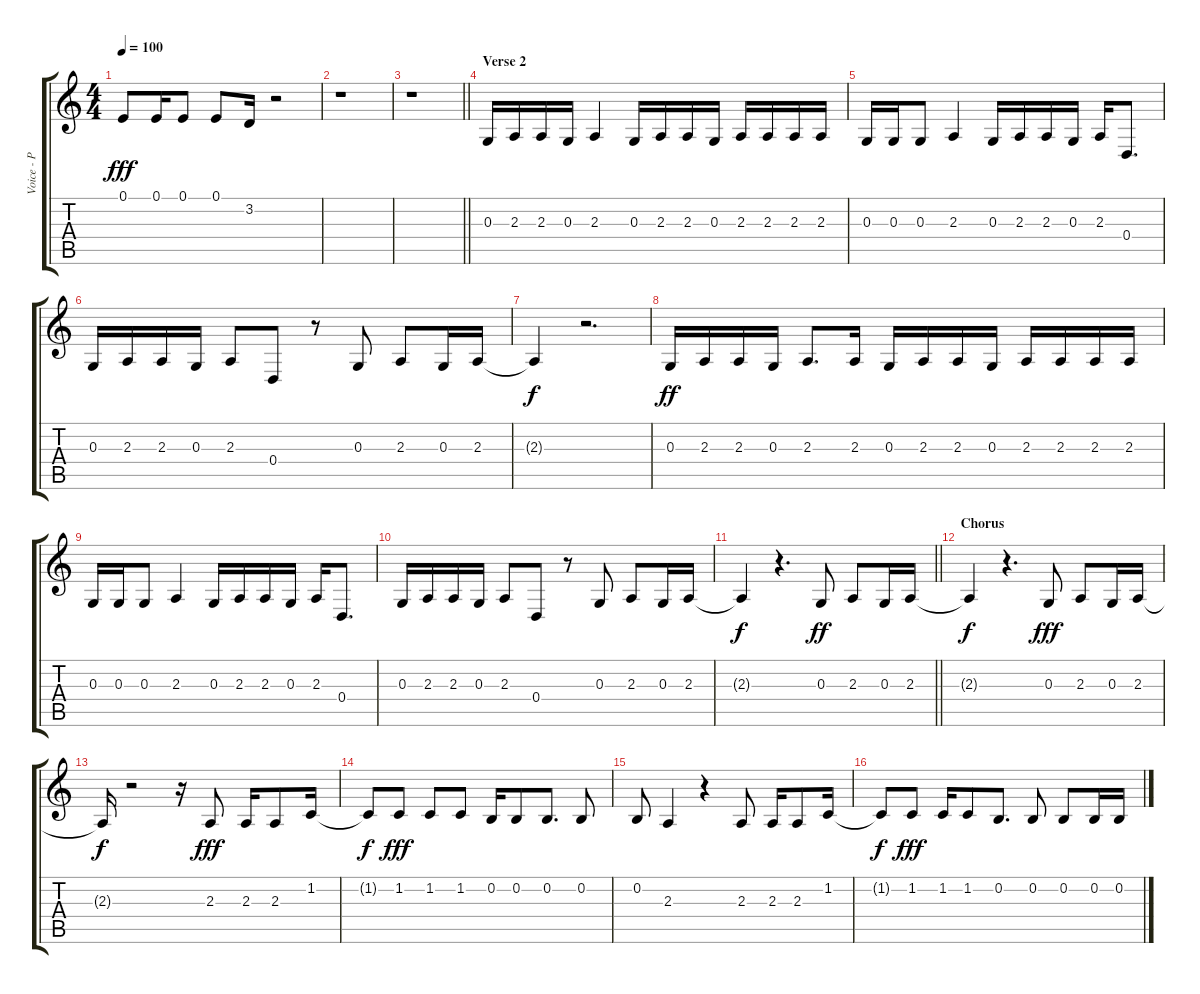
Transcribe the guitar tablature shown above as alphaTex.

\track ("Voice - P" "Voice - P") {instrument baritonesax}
\staff {score tabs}
\tuning (E4 B3 G3 D3 A2 E2) {hide}
\ts (4 4)
\tempo 100
\clef g2
\ks c
0.1.8{dy fff} 0.1.16 0.1.8 0.1.8 3.2.16 r.2 |
r.1 |
\barLineRight lightlight
r.1 |
\section ("" "Verse 2")
0.3.16 2.3.16 2.3.16 0.3.16 2.3.4 0.3.16 2.3.16 2.3.16 0.3.16 2.3.16 2.3.16 2.3.16 2.3.16 |
0.3.16 0.3.16 0.3.8 2.3.4 0.3.16 2.3.16 2.3.16 0.3.16 2.3.16 0.4.8{d} |
0.3.16 2.3.16 2.3.16 0.3.16 2.3.8 0.4.8 r.8 0.3.8 2.3.8 0.3.16 2.3.16 |
2.3{t}.4{dy f} r.2{d} |
0.3.16{dy ff} 2.3.16 2.3.16 0.3.16 2.3.8{d} 2.3.16 0.3.16 2.3.16 2.3.16 0.3.16 2.3.16 2.3.16 2.3.16 2.3.16 |
0.3.16 0.3.16 0.3.8 2.3.4 0.3.16 2.3.16 2.3.16 0.3.16 2.3.16 0.4.8{d} |
0.3.16 2.3.16 2.3.16 0.3.16 2.3.8 0.4.8 r.8 0.3.8 2.3.8 0.3.16 2.3.16 |
\barLineRight lightlight
2.3{t}.4{dy f} r.4{d} 0.3.8{dy ff} 2.3.8 0.3.16 2.3.16 |
\section ("" "Chorus")
2.3{t}.4{dy f} r.4{d} 0.3.8{dy fff} 2.3.8 0.3.16 2.3.16 |
2.3{t}.16{dy f} r.2 r.16 2.3.8{dy fff} 2.3.16 2.3.8 1.2.16 |
1.2{t}.8{dy f} 1.2.8{dy fff} 1.2.8 1.2.8 0.2.16 0.2.8 0.2.8{d} 0.2.8 |
0.2.8 2.3.4 r.4 2.3.8 2.3.16 2.3.8 1.2.16 |
1.2{t}.8{dy f} 1.2.8{dy fff} 1.2.16 1.2.8 0.2.8{d} 0.2.8 0.2.8 0.2.16 0.2.16
